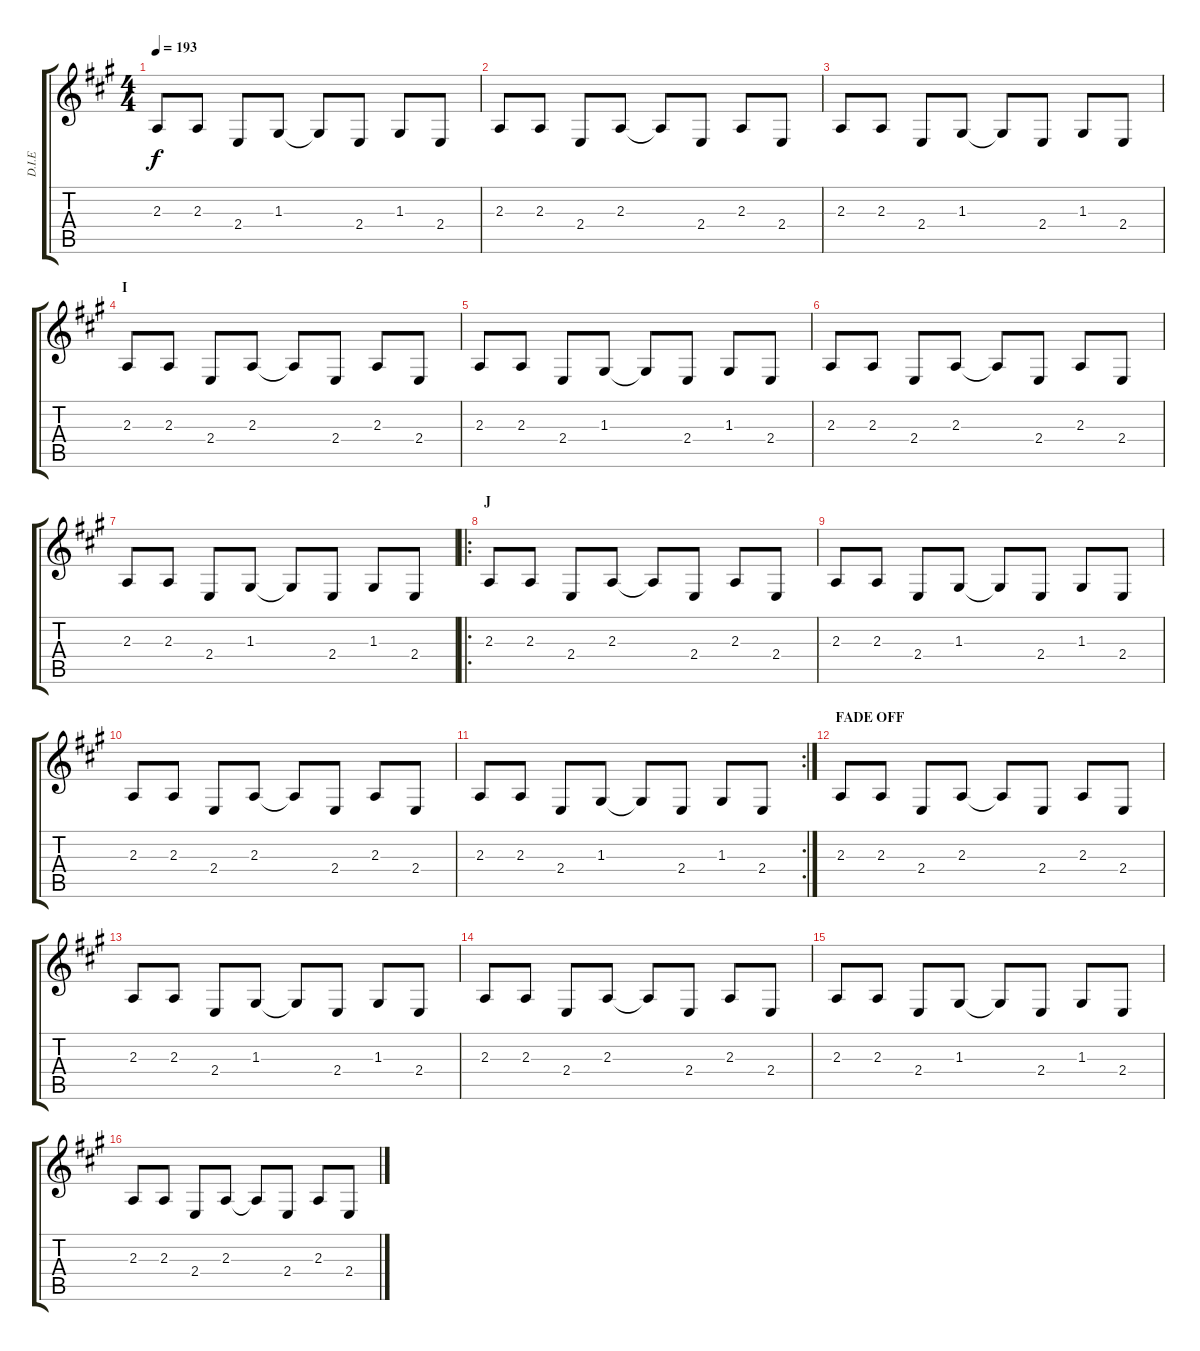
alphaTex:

\track ("D.I.E" "D.I.E") {instrument synthbrass1}
\staff {score tabs}
\tuning (E4 B3 G3 D3 A2 E2) {hide}
\ts (4 4)
\tempo 193
\clef g2
\ks a
2.3.8{dy f} 2.3.8 2.4.8 1.3.8 1.3{t}.8 2.4.8 1.3.8 2.4.8 |
2.3.8 2.3.8 2.4.8 2.3.8 2.3{t}.8 2.4.8 2.3.8 2.4.8 |
2.3.8 2.3.8 2.4.8 1.3.8 1.3{t}.8 2.4.8 1.3.8 2.4.8 |
\section ("" "I")
2.3.8 2.3.8 2.4.8 2.3.8 2.3{t}.8 2.4.8 2.3.8 2.4.8 |
2.3.8 2.3.8 2.4.8 1.3.8 1.3{t}.8 2.4.8 1.3.8 2.4.8 |
2.3.8 2.3.8 2.4.8 2.3.8 2.3{t}.8 2.4.8 2.3.8 2.4.8 |
2.3.8 2.3.8 2.4.8 1.3.8 1.3{t}.8 2.4.8 1.3.8 2.4.8 |
\ro
\section ("" "J")
2.3.8 2.3.8 2.4.8 2.3.8 2.3{t}.8 2.4.8 2.3.8 2.4.8 |
2.3.8 2.3.8 2.4.8 1.3.8 1.3{t}.8 2.4.8 1.3.8 2.4.8 |
2.3.8 2.3.8 2.4.8 2.3.8 2.3{t}.8 2.4.8 2.3.8 2.4.8 |
\rc 2
2.3.8 2.3.8 2.4.8 1.3.8 1.3{t}.8 2.4.8 1.3.8 2.4.8 |
\section ("" "FADE OFF")
2.3.8 2.3.8 2.4.8 2.3.8 2.3{t}.8 2.4.8 2.3.8 2.4.8 |
2.3.8 2.3.8 2.4.8 1.3.8 1.3{t}.8 2.4.8 1.3.8 2.4.8 |
2.3.8 2.3.8 2.4.8 2.3.8 2.3{t}.8 2.4.8 2.3.8 2.4.8 |
2.3.8 2.3.8 2.4.8 1.3.8 1.3{t}.8 2.4.8 1.3.8 2.4.8 |
2.3.8 2.3.8 2.4.8 2.3.8 2.3{t}.8 2.4.8 2.3.8 2.4.8
